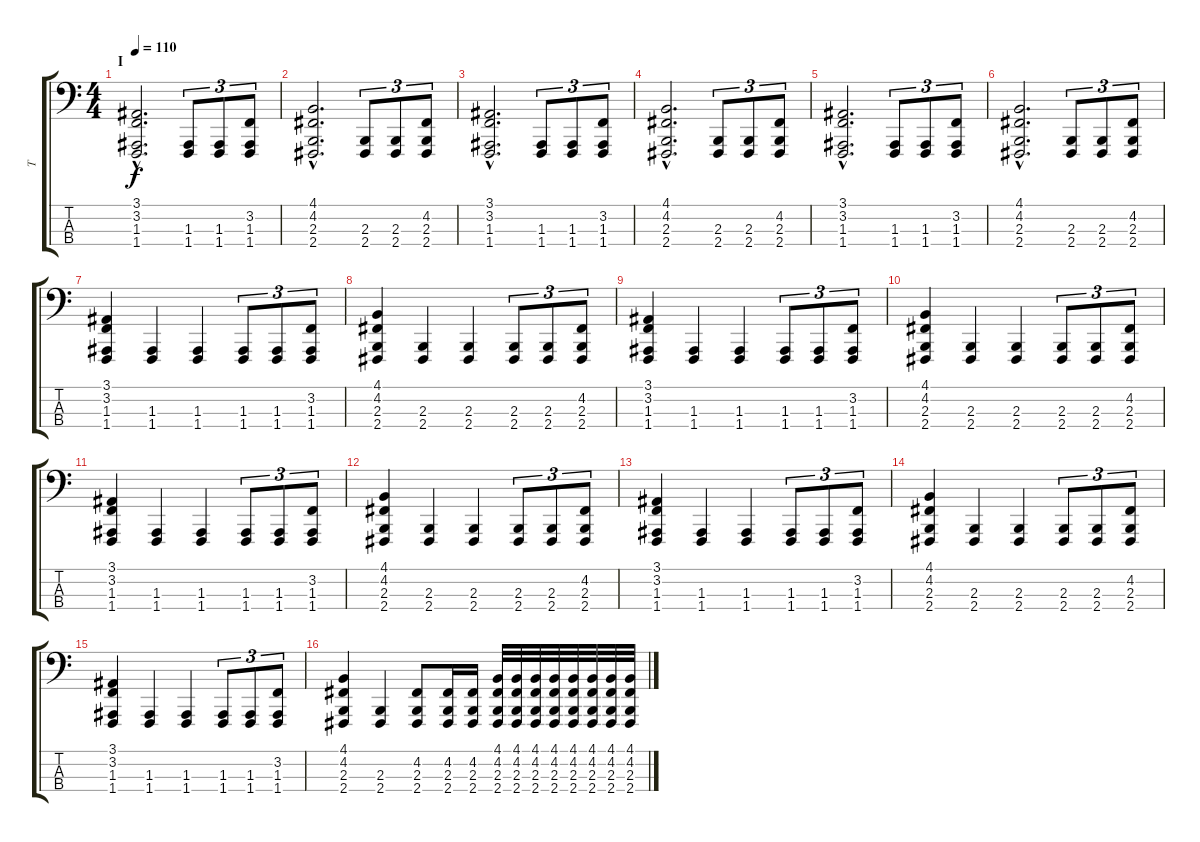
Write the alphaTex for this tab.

\track ("T" "T") {instrument timpani}
\staff {score tabs}
\tuning (G2 D2 A1 E1) {hide}
\ts (4 4)
\section ("" "I")
\tempo 110
\clef f4
\ks c
(3.1{hac} 3.2{hac} 1.3{hac} 1.4{hac}).2{d dy f instrument timpani} (1.3 1.4).8{tu (3 2)} (1.3 1.4).8{tu (3 2)} (3.2 1.3 1.4).8{tu (3 2)} |
(4.1{hac} 4.2{hac} 2.3{hac} 2.4{hac}).2{d} (2.3 2.4).8{tu (3 2)} (2.3 2.4).8{tu (3 2)} (4.2 2.3 2.4).8{tu (3 2)} |
(3.1{hac} 3.2{hac} 1.3{hac} 1.4{hac}).2{d} (1.3 1.4).8{tu (3 2)} (1.3 1.4).8{tu (3 2)} (3.2 1.3 1.4).8{tu (3 2)} |
(4.1{hac} 4.2{hac} 2.3{hac} 2.4{hac}).2{d} (2.3 2.4).8{tu (3 2)} (2.3 2.4).8{tu (3 2)} (4.2 2.3 2.4).8{tu (3 2)} |
(3.1{hac} 3.2{hac} 1.3{hac} 1.4{hac}).2{d} (1.3 1.4).8{tu (3 2)} (1.3 1.4).8{tu (3 2)} (3.2 1.3 1.4).8{tu (3 2)} |
(4.1{hac} 4.2{hac} 2.3{hac} 2.4{hac}).2{d} (2.3 2.4).8{tu (3 2)} (2.3 2.4).8{tu (3 2)} (4.2 2.3 2.4).8{tu (3 2)} |
(3.1 3.2 1.3 1.4).4 (1.3 1.4).4 (1.3 1.4).4 (1.3 1.4).8{tu (3 2)} (1.3 1.4).8{tu (3 2)} (3.2 1.3 1.4).8{tu (3 2)} |
(4.1 4.2 2.3 2.4).4 (2.3 2.4).4 (2.3 2.4).4 (2.3 2.4).8{tu (3 2)} (2.3 2.4).8{tu (3 2)} (4.2 2.3 2.4).8{tu (3 2)} |
(3.1 3.2 1.3 1.4).4 (1.3 1.4).4 (1.3 1.4).4 (1.3 1.4).8{tu (3 2)} (1.3 1.4).8{tu (3 2)} (3.2 1.3 1.4).8{tu (3 2)} |
(4.1 4.2 2.3 2.4).4 (2.3 2.4).4 (2.3 2.4).4 (2.3 2.4).8{tu (3 2)} (2.3 2.4).8{tu (3 2)} (4.2 2.3 2.4).8{tu (3 2)} |
(3.1 3.2 1.3 1.4).4 (1.3 1.4).4 (1.3 1.4).4 (1.3 1.4).8{tu (3 2)} (1.3 1.4).8{tu (3 2)} (3.2 1.3 1.4).8{tu (3 2)} |
(4.1 4.2 2.3 2.4).4 (2.3 2.4).4 (2.3 2.4).4 (2.3 2.4).8{tu (3 2)} (2.3 2.4).8{tu (3 2)} (4.2 2.3 2.4).8{tu (3 2)} |
(3.1 3.2 1.3 1.4).4 (1.3 1.4).4 (1.3 1.4).4 (1.3 1.4).8{tu (3 2)} (1.3 1.4).8{tu (3 2)} (3.2 1.3 1.4).8{tu (3 2)} |
(4.1 4.2 2.3 2.4).4 (2.3 2.4).4 (2.3 2.4).4 (2.3 2.4).8{tu (3 2)} (2.3 2.4).8{tu (3 2)} (4.2 2.3 2.4).8{tu (3 2)} |
(3.1 3.2 1.3 1.4).4 (1.3 1.4).4 (1.3 1.4).4 (1.3 1.4).8{tu (3 2)} (1.3 1.4).8{tu (3 2)} (3.2 1.3 1.4).8{tu (3 2)} |
(4.1 4.2 2.3 2.4).4 (2.3 2.4).4 (4.2 2.3 2.4).8 (4.2 2.3 2.4).16 (4.2 2.3 2.4).16 (4.1 4.2 2.3 2.4).32 (4.1 4.2 2.3 2.4).32 (4.1 4.2 2.3 2.4).32 (4.1 4.2 2.3 2.4).32 (4.1 4.2 2.3 2.4).32 (4.1 4.2 2.3 2.4).32 (4.1 4.2 2.3 2.4).32 (4.1 4.2 2.3 2.4).32
